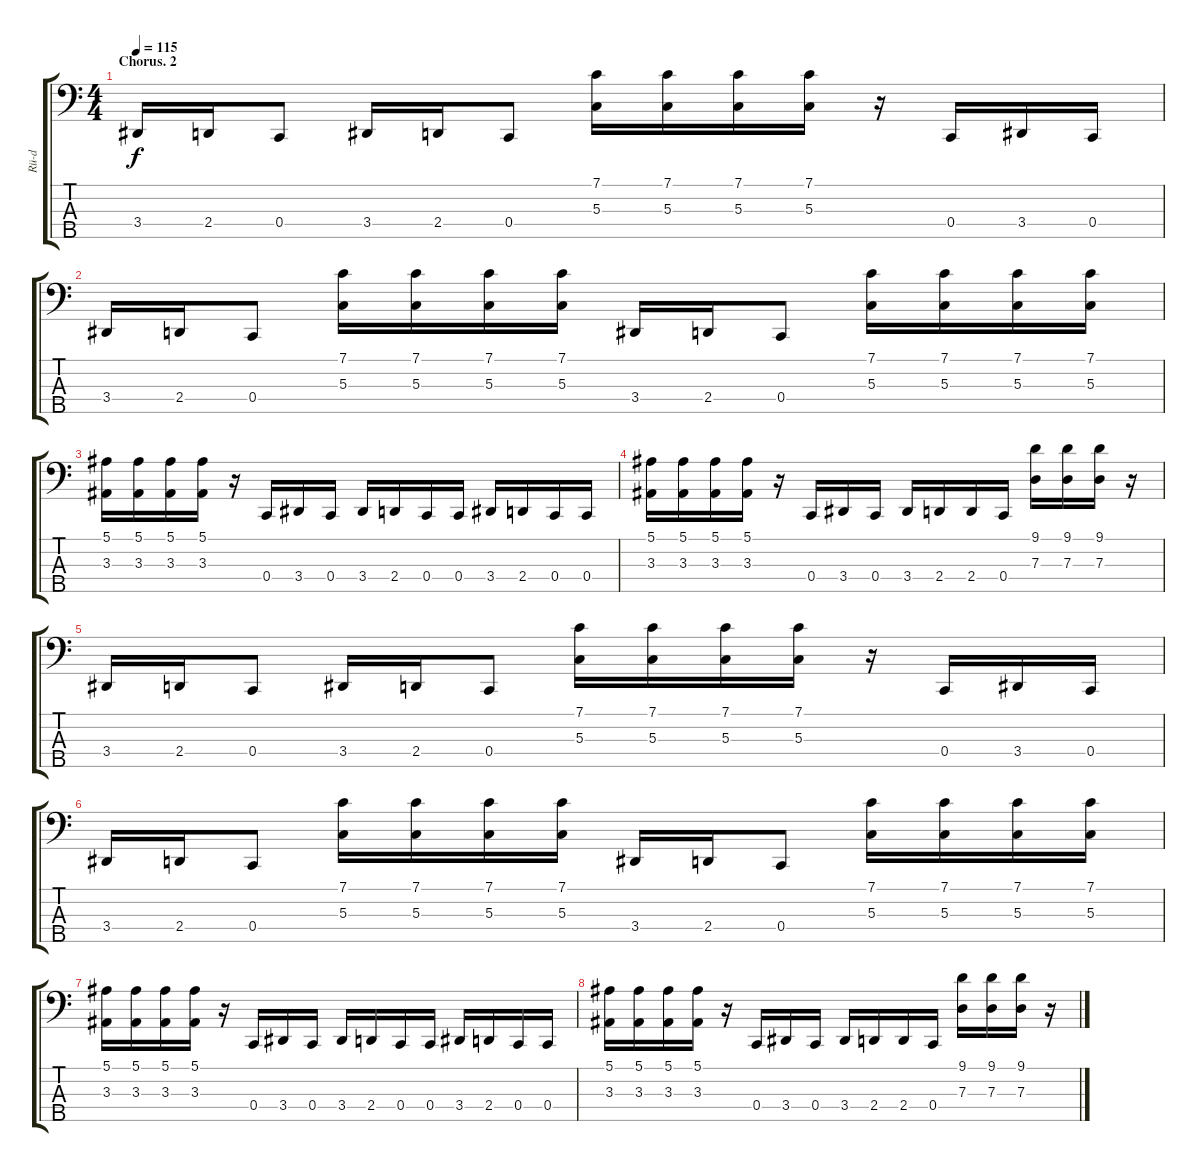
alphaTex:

\track ("Rü-d" "Rü-d") {instrument electricbassfinger}
\staff {score tabs}
\tuning (F2 C2 G1 C1 G0) {hide}
\ts (4 4)
\section ("" "Chorus. 2")
\tempo 115
\clef f4
\ks c
3.4.16{dy f} 2.4.16 0.4.8 3.4.16 2.4.16 0.4.8 (7.1 5.3).16{instrument slapbass1} (7.1 5.3).16 (7.1 5.3).16 (7.1 5.3).16 r.16{instrument electricbassfinger} 0.4.16 3.4.16 0.4.16 |
3.4.16 2.4.16 0.4.8 (7.1 5.3).16{instrument slapbass1} (7.1 5.3).16 (7.1 5.3).16 (7.1 5.3).16 3.4.16{instrument electricbassfinger} 2.4.16 0.4.8 (7.1 5.3).16{instrument slapbass1} (7.1 5.3).16 (7.1 5.3).16 (7.1 5.3).16 |
(5.1 3.3).16 (5.1 3.3).16 (5.1 3.3).16 (5.1 3.3).16 r.16{instrument electricbassfinger} 0.4.16 3.4.16 0.4.16 3.4.16 2.4.16 0.4.16 0.4.16 3.4.16 2.4.16 0.4.16 0.4.16 |
(5.1 3.3).16{instrument slapbass1} (5.1 3.3).16 (5.1 3.3).16 (5.1 3.3).16 r.16{instrument electricbassfinger} 0.4.16 3.4.16 0.4.16 3.4.16 2.4.16 2.4.16 0.4.16 (9.1 7.3).16{instrument slapbass1} (9.1 7.3).16 (9.1 7.3).16 r.16 |
3.4.16{instrument electricbassfinger} 2.4.16 0.4.8 3.4.16 2.4.16 0.4.8 (7.1 5.3).16{instrument slapbass1} (7.1 5.3).16 (7.1 5.3).16 (7.1 5.3).16 r.16{instrument electricbassfinger} 0.4.16 3.4.16 0.4.16 |
3.4.16 2.4.16 0.4.8 (7.1 5.3).16{instrument slapbass1} (7.1 5.3).16 (7.1 5.3).16 (7.1 5.3).16 3.4.16{instrument electricbassfinger} 2.4.16 0.4.8 (7.1 5.3).16{instrument slapbass1} (7.1 5.3).16 (7.1 5.3).16 (7.1 5.3).16 |
(5.1 3.3).16 (5.1 3.3).16 (5.1 3.3).16 (5.1 3.3).16 r.16{instrument electricbassfinger} 0.4.16 3.4.16 0.4.16 3.4.16 2.4.16 0.4.16 0.4.16 3.4.16 2.4.16 0.4.16 0.4.16 |
(5.1 3.3).16{instrument slapbass1} (5.1 3.3).16 (5.1 3.3).16 (5.1 3.3).16 r.16{instrument electricbassfinger} 0.4.16 3.4.16 0.4.16 3.4.16 2.4.16 2.4.16 0.4.16 (9.1 7.3).16{instrument slapbass1} (9.1 7.3).16 (9.1 7.3).16 r.16
